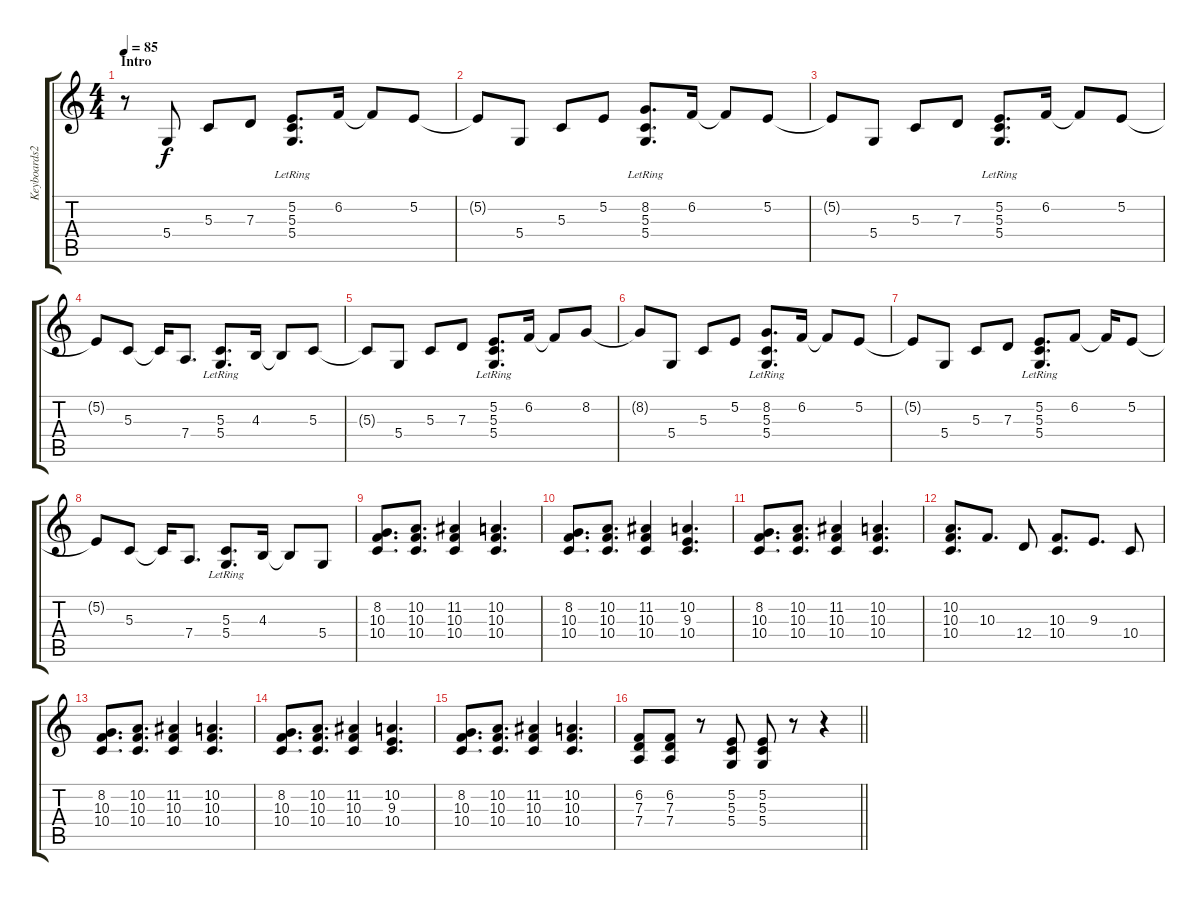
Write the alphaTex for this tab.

\track ("Keyboards2" "Keyboards2") {instrument electricgrandpiano}
\staff {score tabs}
\tuning (E4 B3 G3 D3 A2 E2) {hide}
\ts (4 4)
\section ("" "Intro")
\tempo 85
\clef g2
\ks c
r.8{dy f instrument electricgrandpiano} 5.4.8 5.3.8 7.3.8 (5.2 5.3{lr} 5.4{lr}).8{d} 6.2.16 6.2{t}.8 5.2.8 |
5.2{t}.8 5.4.8 5.3.8 5.2.8 (8.2 5.3{lr} 5.4{lr}).8{d} 6.2.16 6.2{t}.8 5.2.8 |
5.2{t}.8 5.4.8 5.3.8 7.3.8 (5.2 5.3{lr} 5.4{lr}).8{d} 6.2.16 6.2{t}.8 5.2.8 |
5.2{t}.8 5.3.8 5.3{t}.16 7.4.8{d} (5.3 5.4{lr}).8{d} 4.3.16 4.3{t}.8 5.3.8 |
5.3{t}.8 5.4.8 5.3.8 7.3.8 (5.2 5.3{lr} 5.4{lr}).8{d} 6.2.16 6.2{t}.8 8.2.8 |
8.2{t}.8 5.4.8 5.3.8 5.2.8 (8.2 5.3{lr} 5.4{lr}).8{d} 6.2.16 6.2{t}.8 5.2.8 |
5.2{t}.8 5.4.8 5.3.8 7.3.8 (5.2 5.3{lr} 5.4{lr}).8{d} 6.2.8 6.2{t}.16 5.2.8 |
5.2{t}.8 5.3.8 5.3{t}.16 7.4.8{d} (5.3 5.4{lr}).8{d} 4.3.16 4.3{t}.8 5.4.8 |
(8.2 10.3 10.4).8{d} (10.2 10.3 10.4).8{d} (11.2 10.3 10.4).4 (10.2 10.3 10.4).4{d} |
(8.2 10.3 10.4).8{d} (10.2 10.3 10.4).8{d} (11.2 10.3 10.4).4 (10.2 9.3 10.4).4{d} |
(8.2 10.3 10.4).8{d} (10.2 10.3 10.4).8{d} (11.2 10.3 10.4).4 (10.2 10.3 10.4).4{d} |
(10.2 10.3 10.4).8{d} 10.3.8{d} 12.4.8 (10.3 10.4).8{d} 9.3.8{d} 10.4.8 |
(8.2 10.3 10.4).8{d} (10.2 10.3 10.4).8{d} (11.2 10.3 10.4).4 (10.2 10.3 10.4).4{d} |
(8.2 10.3 10.4).8{d} (10.2 10.3 10.4).8{d} (11.2 10.3 10.4).4 (10.2 9.3 10.4).4{d} |
(8.2 10.3 10.4).8{d} (10.2 10.3 10.4).8{d} (11.2 10.3 10.4).4 (10.2 10.3 10.4).4{d} |
\barLineRight lightlight
(6.2 7.3 7.4).8 (6.2 7.3 7.4).8 r.8 (5.2 5.3 5.4).8 (5.2 5.3 5.4).8 r.8 r.4
